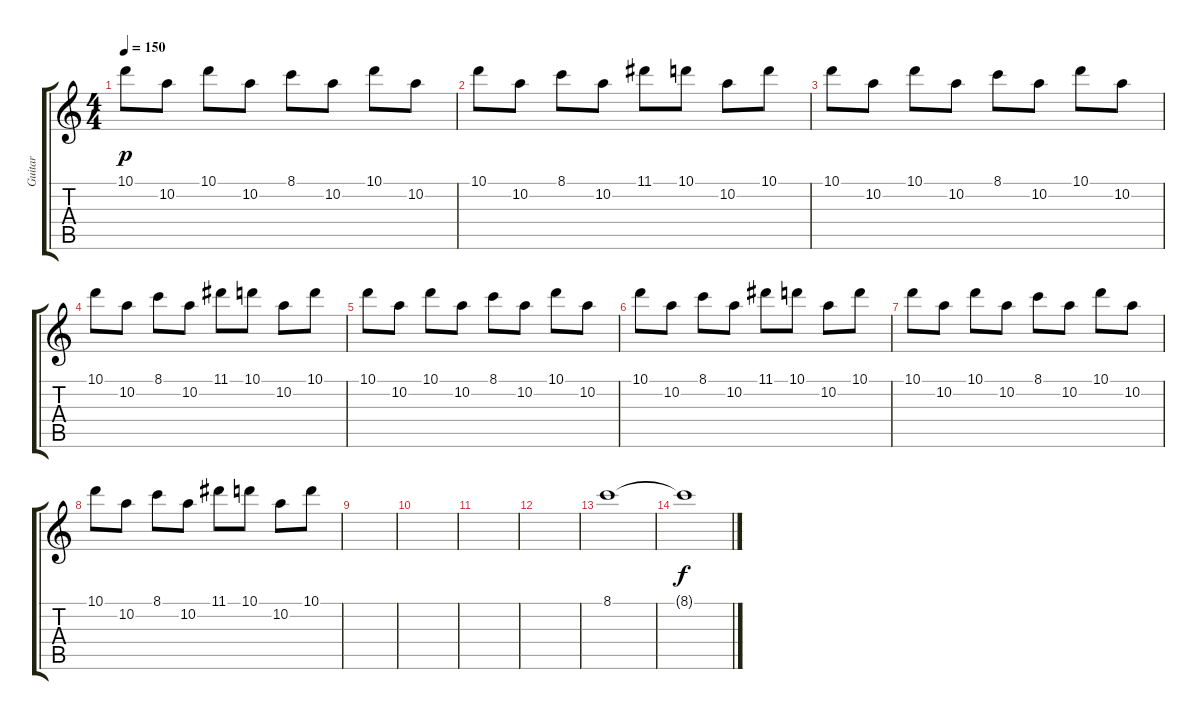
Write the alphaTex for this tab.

\track ("Guitar" "Guitar") {instrument electricguitarclean}
\staff {score tabs}
\tuning (E4 B3 G3 D3 A2 E2) {hide}
\ts (4 4)
\tempo 150
\clef g2
\ks c
10.1.8{dy p} 10.2.8 10.1.8 10.2.8 8.1.8 10.2.8 10.1.8 10.2.8 |
10.1.8 10.2.8 8.1.8 10.2.8 11.1.8 10.1.8 10.2.8 10.1.8 |
10.1.8 10.2.8 10.1.8 10.2.8 8.1.8 10.2.8 10.1.8 10.2.8 |
10.1.8 10.2.8 8.1.8 10.2.8 11.1.8 10.1.8 10.2.8 10.1.8 |
10.1.8 10.2.8 10.1.8 10.2.8 8.1.8 10.2.8 10.1.8 10.2.8 |
10.1.8 10.2.8 8.1.8 10.2.8 11.1.8 10.1.8 10.2.8 10.1.8 |
10.1.8 10.2.8 10.1.8 10.2.8 8.1.8 10.2.8 10.1.8 10.2.8 |
10.1.8 10.2.8 8.1.8 10.2.8 11.1.8 10.1.8 10.2.8 10.1.8 |
|
|
|
|
8.1.1 |
8.1{t}.1{dy f}
